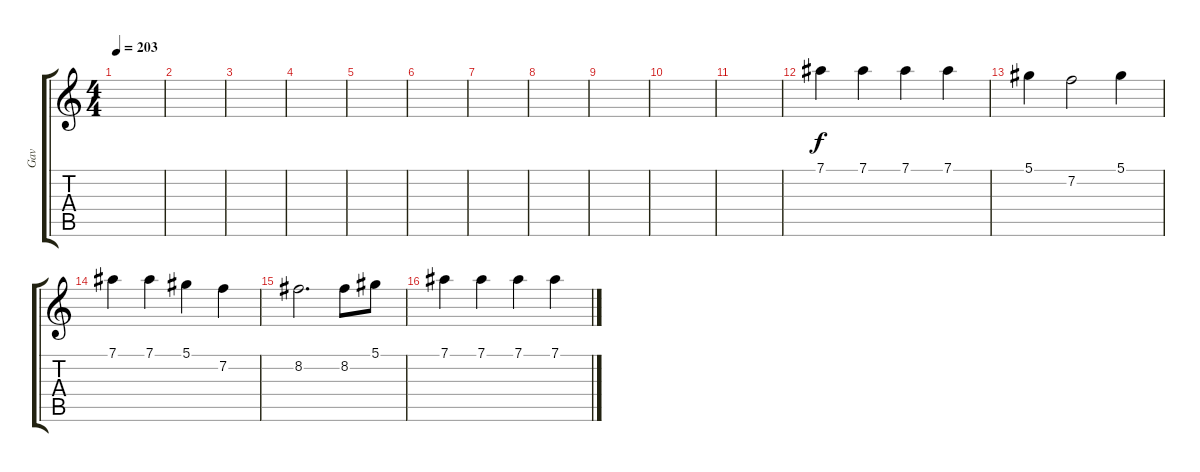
\track ("Gav" "Gav") {instrument overdrivenguitar}
\staff {score tabs}
\tuning (Eb4 Bb3 Gb3 Db3 Ab2 Eb2) {hide}
\ts (4 4)
\tempo 203
\clef g2
\ks c
|
|
|
|
|
|
|
|
|
|
|
7.1.4 7.1.4 7.1.4 7.1.4 |
5.1.4 7.2.2 5.1.4 |
7.1.4 7.1.4 5.1.4 7.2.4 |
8.2.2{d} 8.2.8 5.1.8 |
7.1.4 7.1.4 7.1.4 7.1.4
